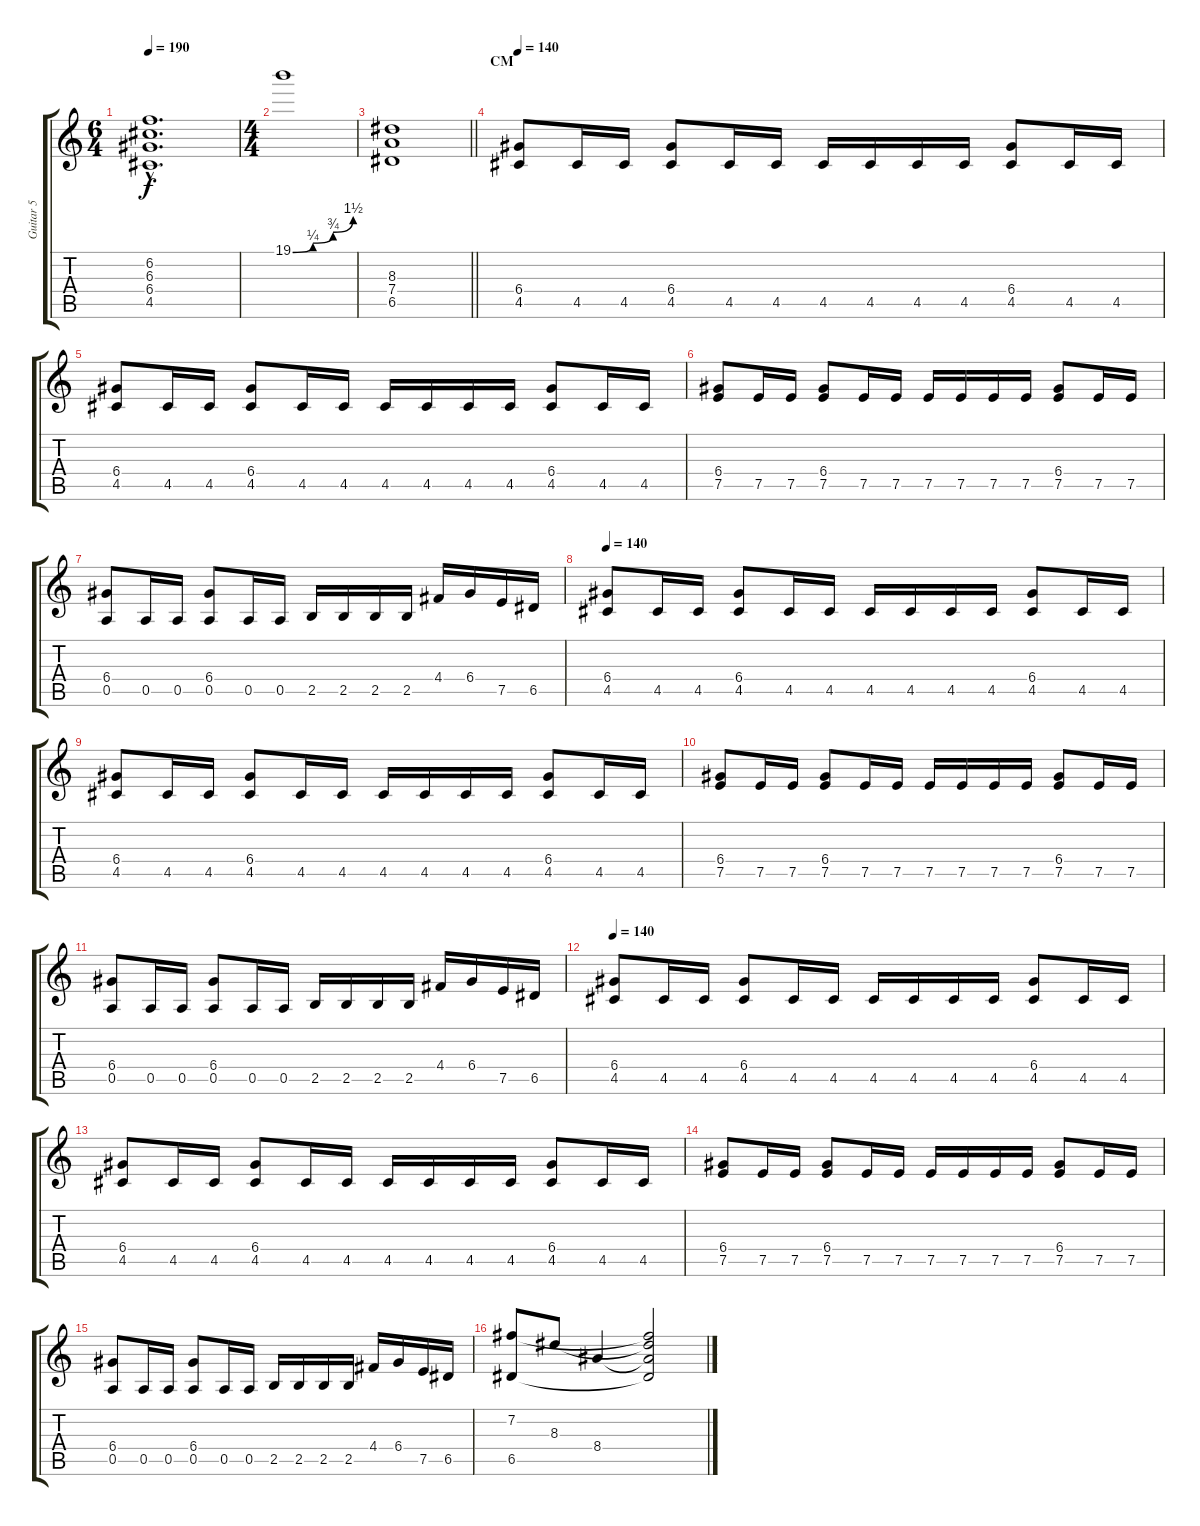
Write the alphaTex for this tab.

\track ("Guitar 5" "Guitar 5") {instrument distortionguitar}
\staff {score tabs}
\tuning (E4 B3 G3 D3 A2 D2) {hide}
\ts (6 4)
\tempo 190
\clef g2
\ks c
(6.2{hac t} 6.3{hac t} 6.4{hac t} 4.5{hac t}).1{d dy f} |
\ts (4 4)
19.1{be (custom 0 0 20 1 40 3 60 6)}.1 |
\barLineRight lightlight
(8.3 7.4 6.5).1 |
\section ("" "CM")
\tempo 140
(6.4 4.5).8{balance 13} 4.5.16 4.5.16 (6.4 4.5).8 4.5.16 4.5.16 4.5.16 4.5.16 4.5.16 4.5.16 (6.4 4.5).8 4.5.16 4.5.16 |
(6.4 4.5).8 4.5.16 4.5.16 (6.4 4.5).8 4.5.16 4.5.16 4.5.16 4.5.16 4.5.16 4.5.16 (6.4 4.5).8 4.5.16 4.5.16 |
(6.4 7.5).8 7.5.16 7.5.16 (6.4 7.5).8 7.5.16 7.5.16 7.5.16 7.5.16 7.5.16 7.5.16 (6.4 7.5).8 7.5.16 7.5.16 |
(6.4 0.5).8 0.5.16 0.5.16 (6.4 0.5).8 0.5.16 0.5.16 2.5.16 2.5.16 2.5.16 2.5.16 4.4.16 6.4.16 7.5.16 6.5.16 |
\tempo 140
(6.4 4.5).8{balance 13} 4.5.16 4.5.16 (6.4 4.5).8 4.5.16 4.5.16 4.5.16 4.5.16 4.5.16 4.5.16 (6.4 4.5).8 4.5.16 4.5.16 |
(6.4 4.5).8 4.5.16 4.5.16 (6.4 4.5).8 4.5.16 4.5.16 4.5.16 4.5.16 4.5.16 4.5.16 (6.4 4.5).8 4.5.16 4.5.16 |
(6.4 7.5).8 7.5.16 7.5.16 (6.4 7.5).8 7.5.16 7.5.16 7.5.16 7.5.16 7.5.16 7.5.16 (6.4 7.5).8 7.5.16 7.5.16 |
(6.4 0.5).8 0.5.16 0.5.16 (6.4 0.5).8 0.5.16 0.5.16 2.5.16 2.5.16 2.5.16 2.5.16 4.4.16 6.4.16 7.5.16 6.5.16 |
\tempo 140
(6.4 4.5).8{balance 13} 4.5.16 4.5.16 (6.4 4.5).8 4.5.16 4.5.16 4.5.16 4.5.16 4.5.16 4.5.16 (6.4 4.5).8 4.5.16 4.5.16 |
(6.4 4.5).8 4.5.16 4.5.16 (6.4 4.5).8 4.5.16 4.5.16 4.5.16 4.5.16 4.5.16 4.5.16 (6.4 4.5).8 4.5.16 4.5.16 |
(6.4 7.5).8 7.5.16 7.5.16 (6.4 7.5).8 7.5.16 7.5.16 7.5.16 7.5.16 7.5.16 7.5.16 (6.4 7.5).8 7.5.16 7.5.16 |
(6.4 0.5).8 0.5.16 0.5.16 (6.4 0.5).8 0.5.16 0.5.16 2.5.16 2.5.16 2.5.16 2.5.16 4.4.16 6.4.16 7.5.16 6.5.16 |
(7.2 6.5).8{volume 10} 8.3.8 8.4.4 (7.2{t} 8.3{t} 8.4{t} 6.5{t}).2
